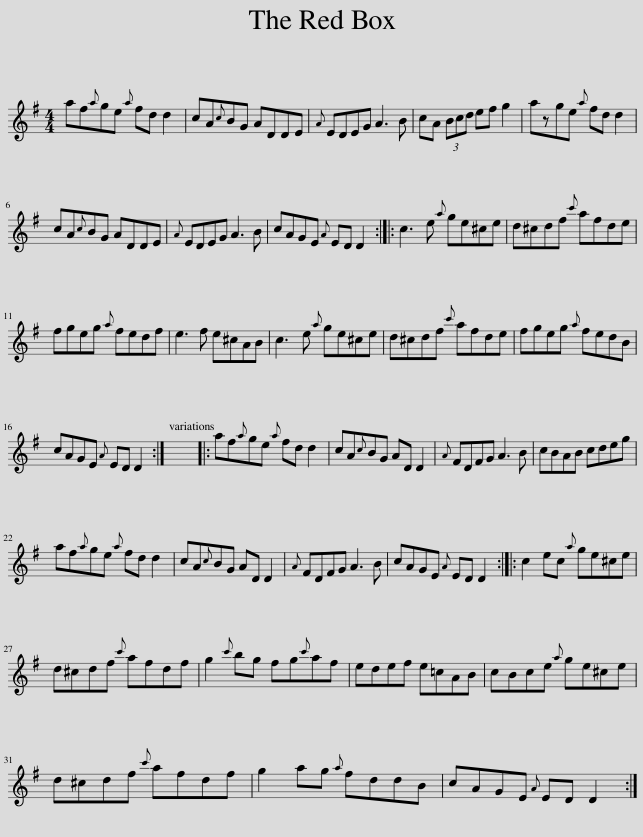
X:1
L:1/8
M:4/4
I:linebreak $
K:G
V:1 treble
V:1
 af{a}ge{a} fd d2 | cA{c}BG ADDE |{A} EDEG A3 B | cA (3Bcd ef g2 | azge{a} fd d2 |$ %5
 cA{c}BG ADDE |{A} EDEG A3 B | cAGE{A} ED D2 :: c3 e{a} ge^ce | d^cdf{c'} afde |$ %10
 fgeg{a} fedf | e3 f e^cAB | c3 e{a} ge^ce | d^cdf{c'} afde | fgeg{a} fedB |$ %15
 cAGE{A} ED D2 :| x8 |: af{a}ge{a} fd d2 | cA{c}BG AD D2 |{A} FDFG A3 B | %20
 cBAB cdeg |$ af{a}ge{a} fd d2 | cA{c}BG AD D2 |{A} FDFG A3 B | cAGE{A} ED D2 :: %25
 c2 ec{a} ge^ce |$ d^cdf{c'} afdf | g2{c'} bg fg{c'}af | edef e=cAB | cBce{a} ge^ce |$ %30
 d^cdf{c'} afdf | g2 ag{a} fddB | cAGE{A} ED D2 :| %33
